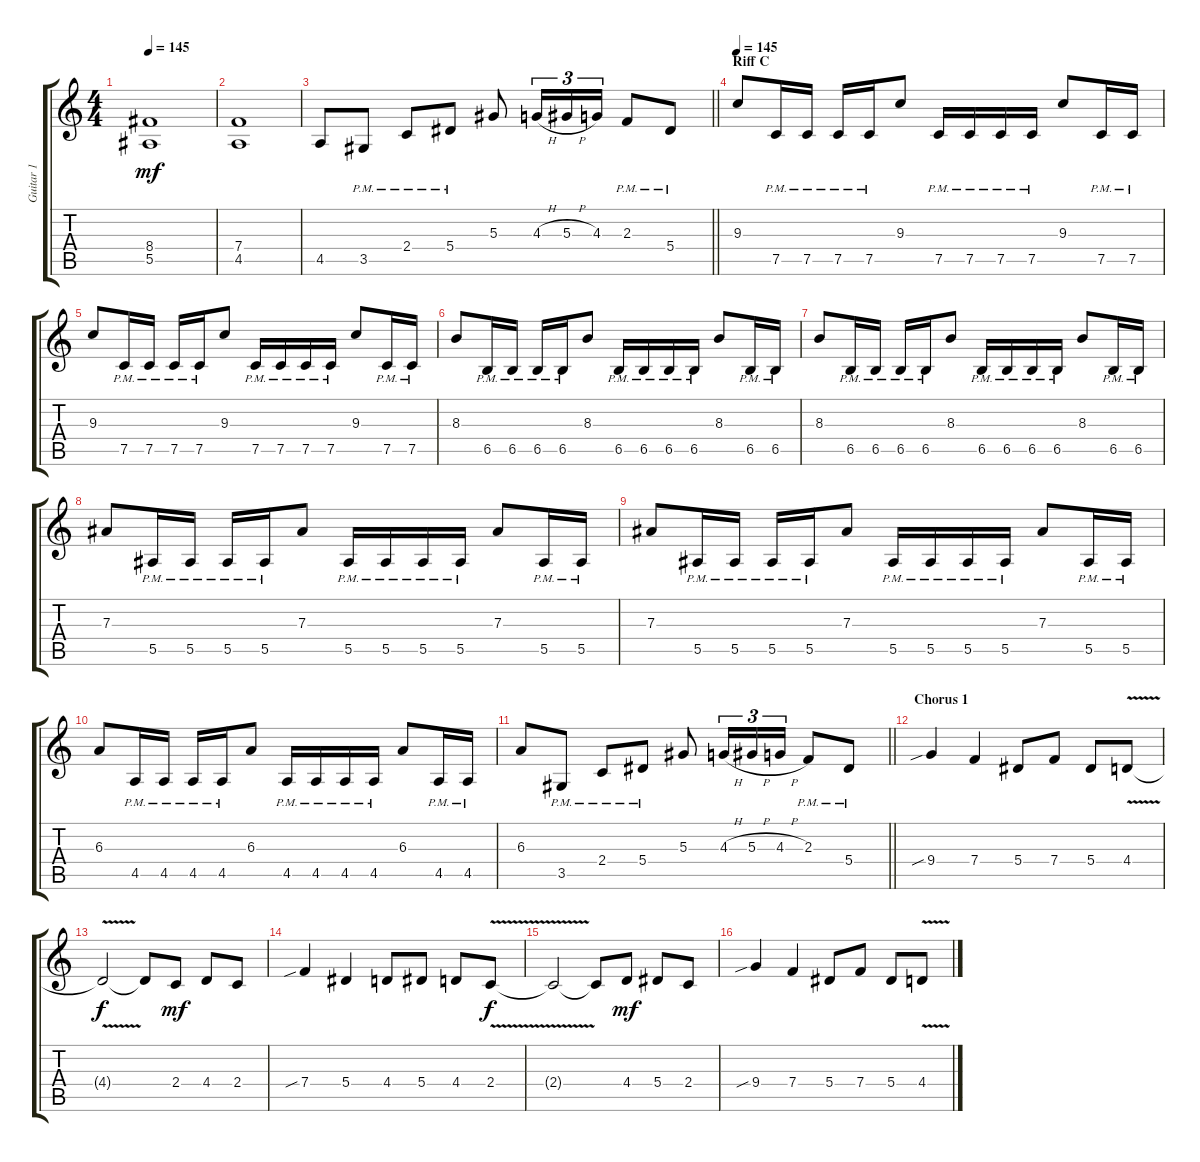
\track ("Guitar 1" "Guitar 1") {instrument distortionguitar}
\staff {score tabs}
\tuning (C4 G3 Eb3 Bb2 F2 C2) {hide}
\ts (4 4)
\tempo 145
\clef g2
\ks c
(8.4 5.5).1{dy mf} |
(7.4 4.5).1 |
\barLineRight lightlight
4.5.8 3.5{pm}.8 2.4{pm}.8 5.4{pm}.8 5.3.8 4.3{h}.16{tu (3 2)} 5.3{h}.16{tu (3 2)} 4.3.16{tu (3 2)} 2.3{pm}.8 5.4{pm}.8 |
\section ("" "Riff C")
\tempo 145
9.3.8 7.5{pm}.16 7.5{pm}.16 7.5{pm}.16 7.5{pm}.16 9.3.8 7.5{pm}.16 7.5{pm}.16 7.5{pm}.16 7.5{pm}.16 9.3.8 7.5{pm}.16 7.5{pm}.16 |
9.3.8 7.5{pm}.16 7.5{pm}.16 7.5{pm}.16 7.5{pm}.16 9.3.8 7.5{pm}.16 7.5{pm}.16 7.5{pm}.16 7.5{pm}.16 9.3.8 7.5{pm}.16 7.5{pm}.16 |
8.3.8 6.5{pm}.16 6.5{pm}.16 6.5{pm}.16 6.5{pm}.16 8.3.8 6.5{pm}.16 6.5{pm}.16 6.5{pm}.16 6.5{pm}.16 8.3.8 6.5{pm}.16 6.5{pm}.16 |
8.3.8 6.5{pm}.16 6.5{pm}.16 6.5{pm}.16 6.5{pm}.16 8.3.8 6.5{pm}.16 6.5{pm}.16 6.5{pm}.16 6.5{pm}.16 8.3.8 6.5{pm}.16 6.5{pm}.16 |
7.3.8 5.5{pm}.16 5.5{pm}.16 5.5{pm}.16 5.5{pm}.16 7.3.8 5.5{pm}.16 5.5{pm}.16 5.5{pm}.16 5.5{pm}.16 7.3.8 5.5{pm}.16 5.5{pm}.16 |
7.3.8 5.5{pm}.16 5.5{pm}.16 5.5{pm}.16 5.5{pm}.16 7.3.8 5.5{pm}.16 5.5{pm}.16 5.5{pm}.16 5.5{pm}.16 7.3.8 5.5{pm}.16 5.5{pm}.16 |
6.3.8 4.5{pm}.16 4.5{pm}.16 4.5{pm}.16 4.5{pm}.16 6.3.8 4.5{pm}.16 4.5{pm}.16 4.5{pm}.16 4.5{pm}.16 6.3.8 4.5{pm}.16 4.5{pm}.16 |
\barLineRight lightlight
6.3.8 3.5{pm}.8 2.4{pm}.8 5.4{pm}.8 5.3.8 4.3{h}.16{tu (3 2)} 5.3{h}.16{tu (3 2)} 4.3{h}.16{tu (3 2)} 2.3{pm}.8 5.4{pm}.8 |
\section ("" "Chorus 1")
9.4{sib}.4 7.4.4 5.4.8 7.4.8 5.4.8 4.4{v}.8 |
4.4{t}.2{dy f} 4.4{t}.8 2.4.8{dy mf} 4.4.8 2.4.8 |
7.4{sib}.4 5.4.4 4.4.8 5.4.8 4.4.8 2.4{v}.8{dy f} |
2.4{t}.2 2.4{t}.8 4.4.8{dy mf} 5.4.8 2.4.8 |
9.4{sib}.4 7.4.4 5.4.8 7.4.8 5.4.8 4.4{v}.8
